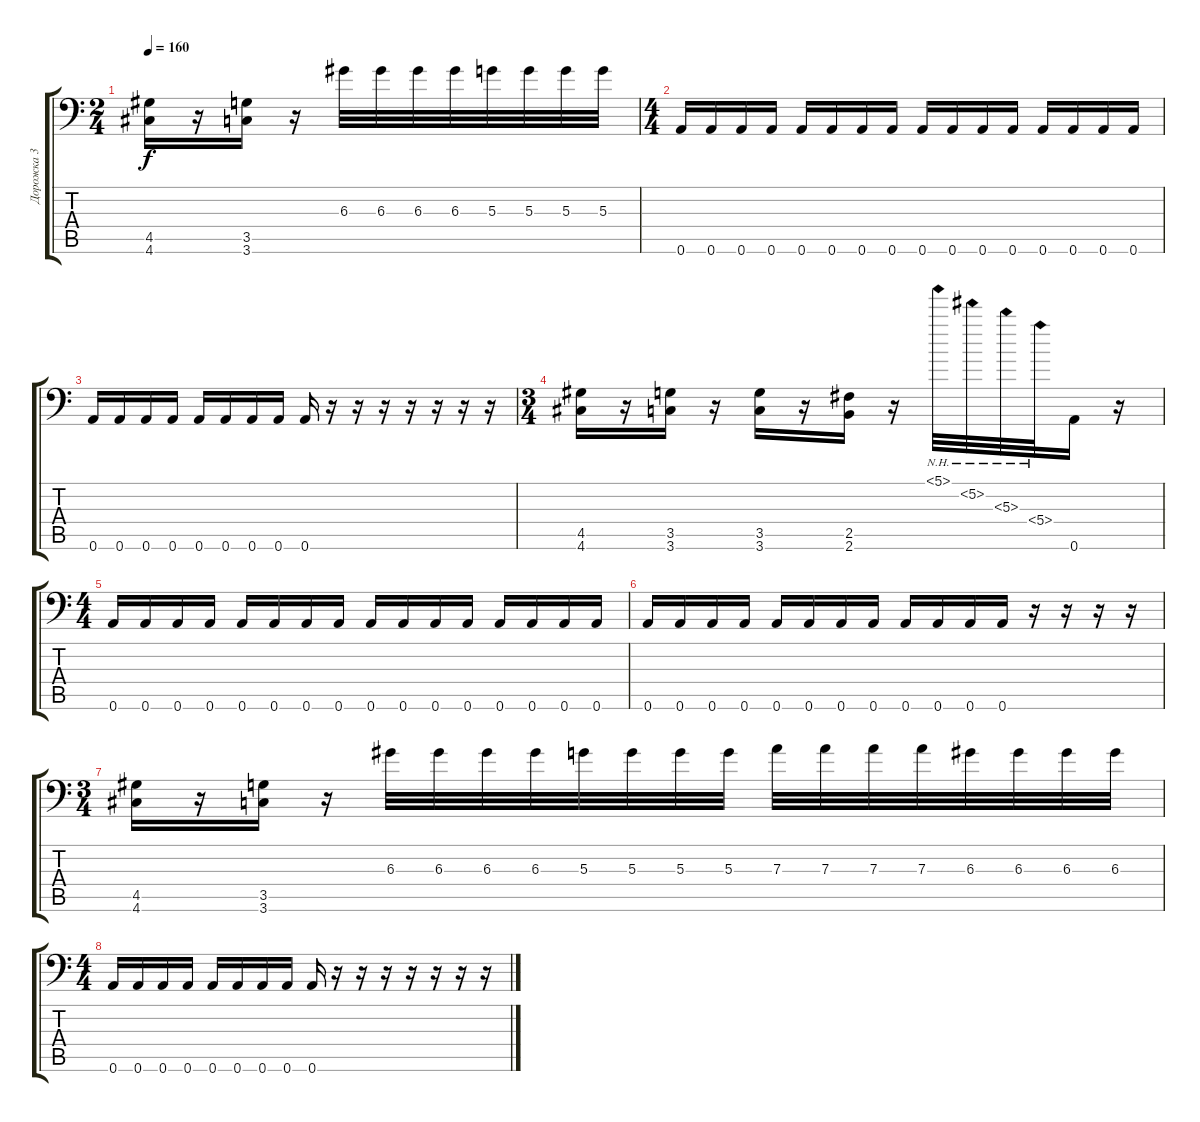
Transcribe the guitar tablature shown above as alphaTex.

\track ("Дорожка 3" "Дорожка 3") {instrument overdrivenguitar}
\staff {score tabs}
\tuning (B3 Gb3 D3 A2 E2 A1) {hide}
\ts (2 4)
\tempo 160
\clef f4
\ks c
(4.5 4.6).16{dy f} r.16 (3.5 3.6).16 r.16 6.3.32 6.3.32 6.3.32 6.3.32 5.3.32 5.3.32 5.3.32 5.3.32 |
\ts (4 4)
0.6.16 0.6.16 0.6.16 0.6.16 0.6.16 0.6.16 0.6.16 0.6.16 0.6.16 0.6.16 0.6.16 0.6.16 0.6.16 0.6.16 0.6.16 0.6.16 |
0.6.16 0.6.16 0.6.16 0.6.16 0.6.16 0.6.16 0.6.16 0.6.16 0.6.16 r.16 r.16 r.16 r.16 r.16 r.16 r.16 |
\ts (3 4)
(4.5 4.6).16 r.16 (3.5 3.6).16 r.16 (3.5 3.6).16 r.16 (2.5 2.6).16 r.16 5.1{nh}.32 5.2{nh}.32 5.3{nh}.32 5.4{nh}.32 0.6.16 r.16 |
\ts (4 4)
0.6.16 0.6.16 0.6.16 0.6.16 0.6.16 0.6.16 0.6.16 0.6.16 0.6.16 0.6.16 0.6.16 0.6.16 0.6.16 0.6.16 0.6.16 0.6.16 |
0.6.16 0.6.16 0.6.16 0.6.16 0.6.16 0.6.16 0.6.16 0.6.16 0.6.16 0.6.16 0.6.16 0.6.16 r.16 r.16 r.16 r.16 |
\ts (3 4)
(4.5 4.6).16 r.16 (3.5 3.6).16 r.16 6.3.32 6.3.32 6.3.32 6.3.32 5.3.32 5.3.32 5.3.32 5.3.32 7.3.32 7.3.32 7.3.32 7.3.32 6.3.32 6.3.32 6.3.32 6.3.32 |
\ts (4 4)
0.6.16 0.6.16 0.6.16 0.6.16 0.6.16 0.6.16 0.6.16 0.6.16 0.6.16 r.16 r.16 r.16 r.16 r.16 r.16 r.16
